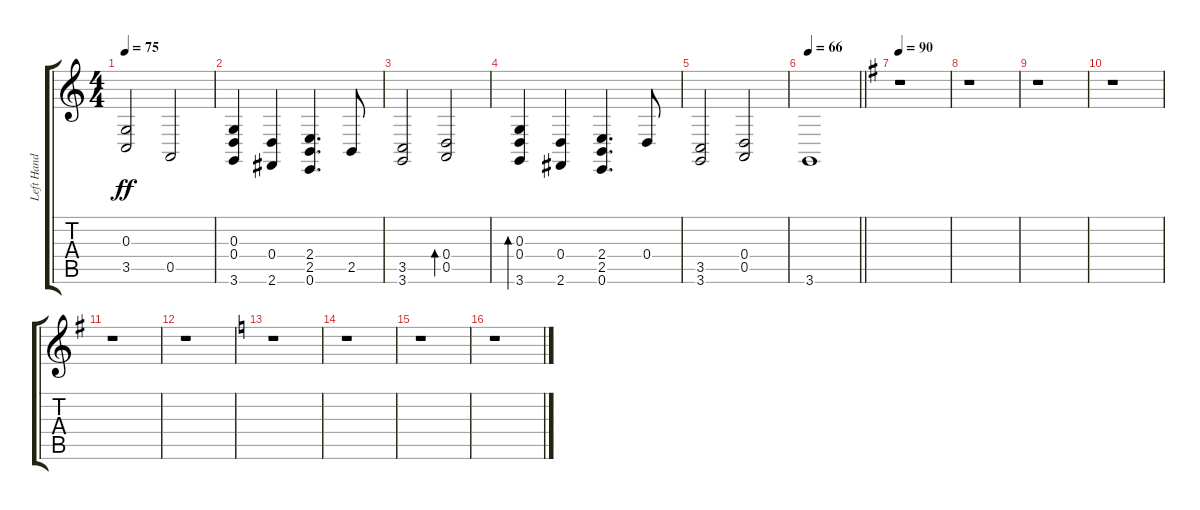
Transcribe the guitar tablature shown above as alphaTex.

\track ("Left Hand" "Left Hand") {instrument brightacousticpiano}
\staff {score tabs}
\tuning (E4 B3 G3 D3 A2 E2) {hide}
\ts (4 4)
\tempo 75
\clef g2
\ks c
(0.3 3.5).2{dy ff} 0.5.2 |
(0.3 0.4 3.6).4 (0.4 2.6).4 (2.4 2.5 0.6).4{d} 2.5.8 |
(3.5 3.6).2 (0.4 0.5).2{bd 480} |
(0.3 0.4 3.6).4{bd 480} (0.4 2.6).4 (2.4 2.5 0.6).4{d} 0.4.8 |
(3.5 3.6).2 (0.4 0.5).2 |
\tempo 66
\barLineRight lightlight
3.6.1 |
\tempo 90
\ks g
r.1 |
r.1 |
r.1 |
r.1 |
r.1 |
r.1 |
\ks c
r.1 |
r.1 |
r.1 |
r.1
